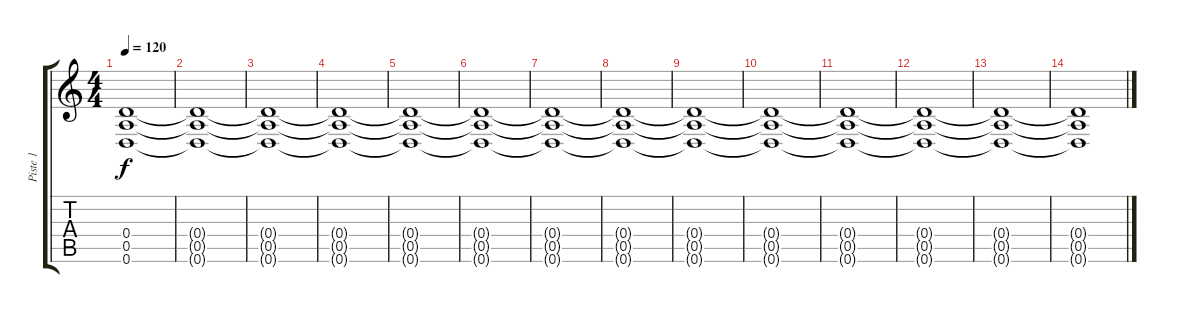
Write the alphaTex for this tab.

\track ("Piste 1" "Piste 1") {instrument distortionguitar}
\staff {score tabs}
\tuning (E4 B3 G3 D3 A2 D2) {hide}
\ts (4 4)
\tempo 120
\clef g2
\ks c
(0.4 0.5 0.6).1{dy f} |
(0.4{t} 0.5{t} 0.6{t}).1 |
(0.4{t} 0.5{t} 0.6{t}).1 |
(0.4{t} 0.5{t} 0.6{t}).1 |
(0.4{t} 0.5{t} 0.6{t}).1 |
(0.4{t} 0.5{t} 0.6{t}).1 |
(0.4{t} 0.5{t} 0.6{t}).1 |
(0.4{t} 0.5{t} 0.6{t}).1 |
(0.4{t} 0.5{t} 0.6{t}).1 |
(0.4{t} 0.5{t} 0.6{t}).1 |
(0.4{t} 0.5{t} 0.6{t}).1 |
(0.4{t} 0.5{t} 0.6{t}).1 |
(0.4{t} 0.5{t} 0.6{t}).1 |
(0.4{t} 0.5{t} 0.6{t}).1
